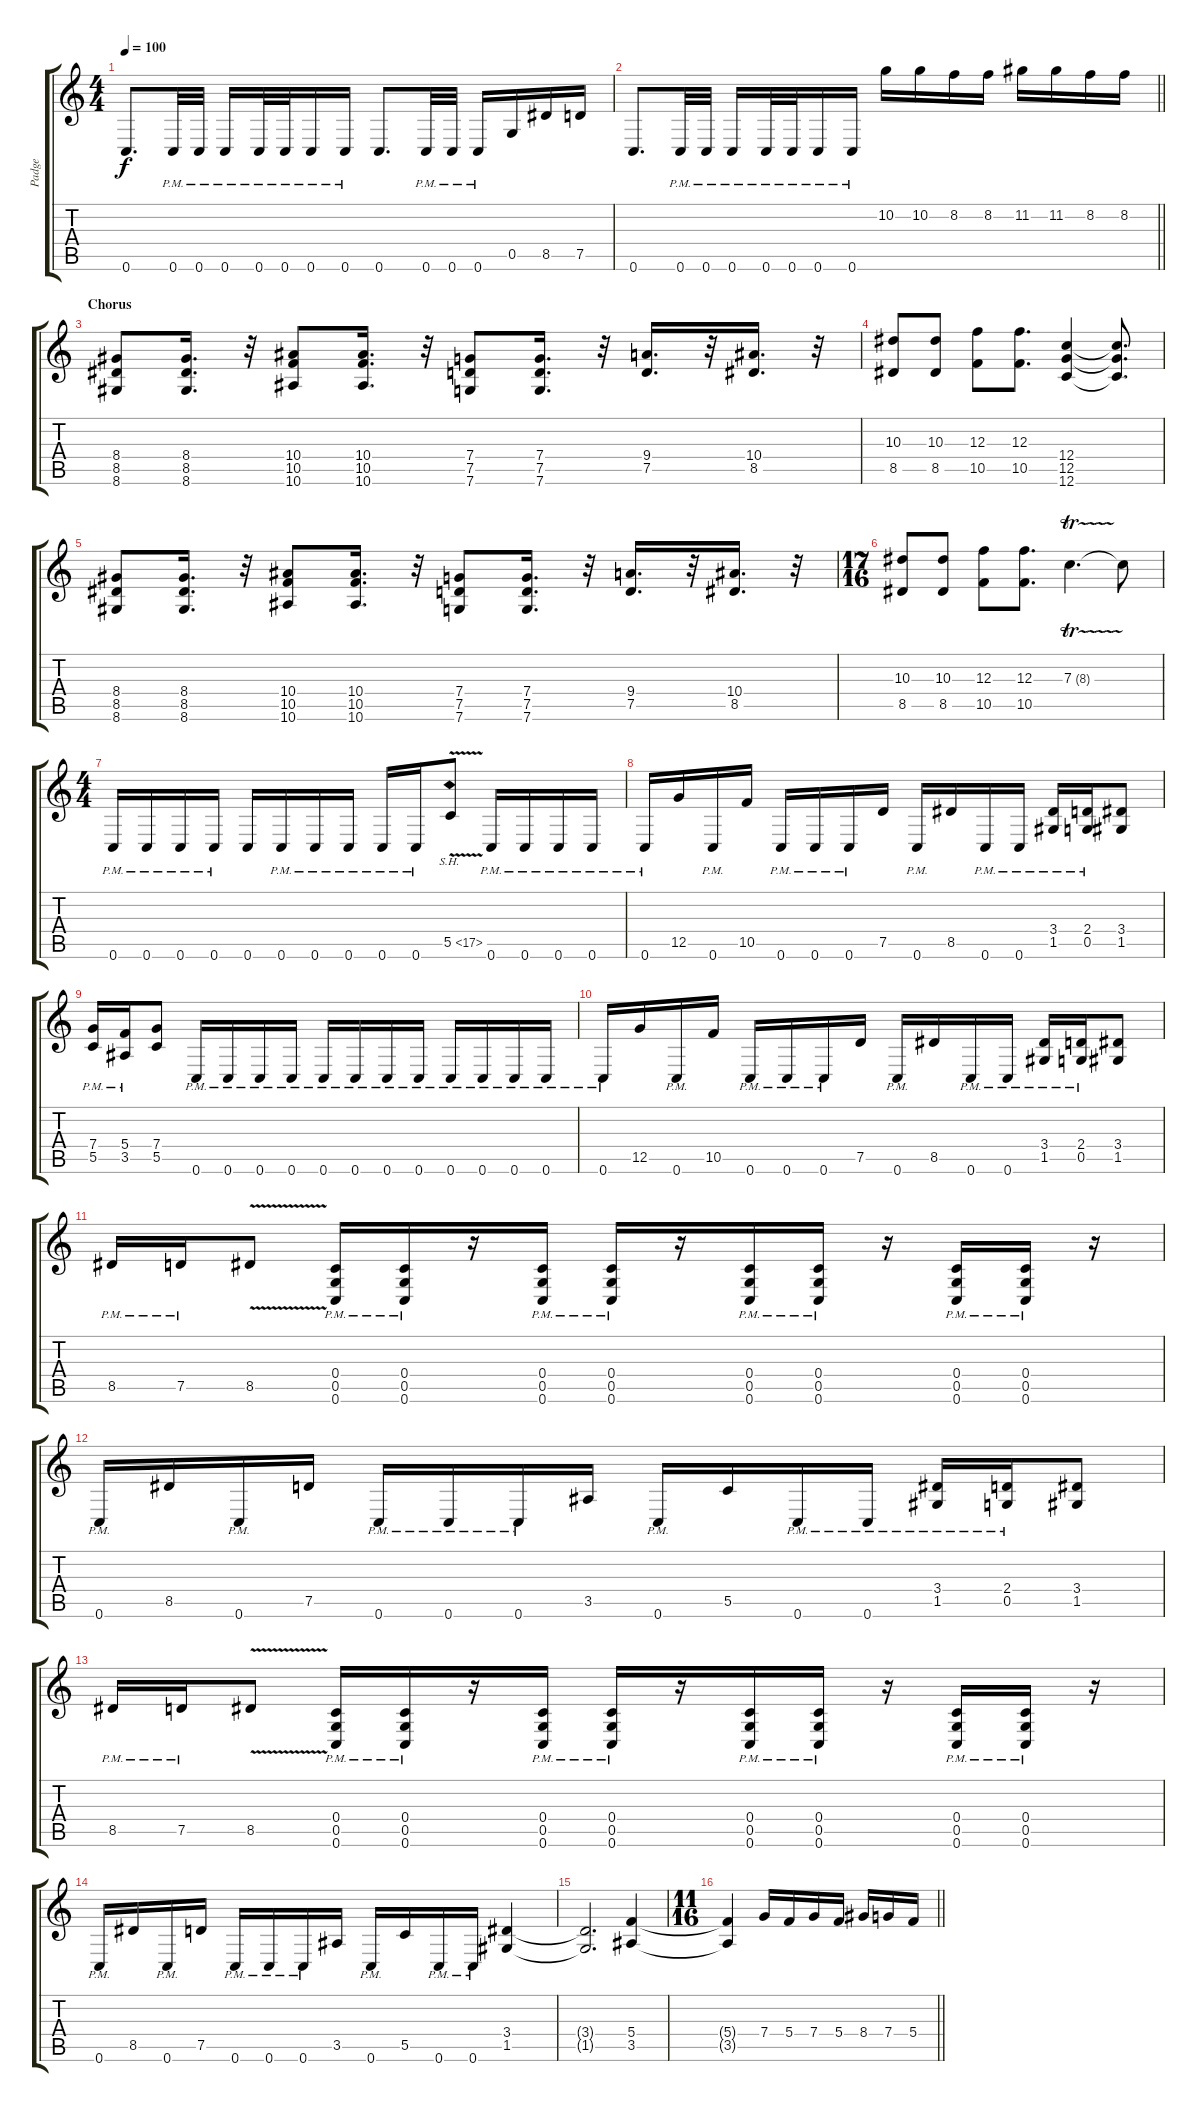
\track ("Padge" "Padge") {instrument distortionguitar}
\staff {score tabs}
\tuning (D4 A3 F3 C3 G2 C2) {hide}
\ts (4 4)
\tempo 100
\clef g2
\ks c
0.6.8{d dy f} 0.6{pm}.32 0.6{pm}.32 0.6{pm}.16 0.6{pm}.32 0.6{pm}.32 0.6{pm}.16 0.6{pm}.16 0.6.8{d} 0.6{pm}.32 0.6{pm}.32 0.6{pm}.16 0.5.16 8.5.16 7.5.16 |
\barLineRight lightlight
0.6.8{d} 0.6{pm}.32 0.6{pm}.32 0.6{pm}.16 0.6{pm}.32 0.6{pm}.32 0.6{pm}.16 0.6{pm}.16 10.2.16 10.2.16 8.2.16 8.2.16 11.2.16 11.2.16 8.2.16 8.2.16 |
\section ("" "Chorus")
(8.4 8.5 8.6).8{instrument distortionguitar} (8.4 8.5 8.6).16{d} r.32 (10.4 10.5 10.6).8 (10.4 10.5 10.6).16{d} r.32 (7.4 7.5 7.6).8 (7.4 7.5 7.6).16{d} r.32 (9.4 7.5).16{d} r.32 (10.4 8.5).16{d} r.32 |
(10.3 8.5).8 (10.3 8.5).8 (12.3 10.5).8 (12.3 10.5).8{d} (12.4 12.5 12.6).4{instrument guitarfretnoise} (12.4{t} 12.5{t} 12.6{t}).8{d} |
(8.4 8.5 8.6).8{instrument distortionguitar} (8.4 8.5 8.6).16{d} r.32 (10.4 10.5 10.6).8 (10.4 10.5 10.6).16{d} r.32 (7.4 7.5 7.6).8 (7.4 7.5 7.6).16{d} r.32 (9.4 7.5).16{d} r.32 (10.4 8.5).16{d} r.32 |
\ts (17 16)
(10.3 8.5).8 (10.3 8.5).8 (12.3 10.5).8 (12.3 10.5).8{d} 7.3{tr (8 32)}.4{d} 7.3{t}.8 |
\ts (4 4)
0.6{pm}.16 0.6{pm}.16 0.6{pm}.16 0.6{pm}.16 0.6.16 0.6{pm}.16 0.6{pm}.16 0.6{pm}.16 0.6{pm}.16 0.6{pm}.16 5.5{sh 12 v}.8 0.6{pm}.16 0.6{pm}.16 0.6{pm}.16 0.6{pm}.16 |
0.6{pm}.16 12.5.16 0.6{pm}.16 10.5.16 0.6{pm}.16 0.6{pm}.16 0.6{pm}.16 7.5.16 0.6{pm}.16 8.5.16 0.6{pm}.16 0.6{pm}.16 (3.4{pm} 1.5{pm}).16 (2.4{pm} 0.5{pm}).16 (3.4 1.5).8 |
(7.4{pm} 5.5{pm}).16 (5.4{pm} 3.5{pm}).16 (7.4 5.5).8 0.6{pm}.16 0.6{pm}.16 0.6{pm}.16 0.6{pm}.16 0.6{pm}.16 0.6{pm}.16 0.6{pm}.16 0.6{pm}.16 0.6{pm}.16 0.6{pm}.16 0.6{pm}.16 0.6{pm}.16 |
0.6{pm}.16 12.5.16 0.6{pm}.16 10.5.16 0.6{pm}.16 0.6{pm}.16 0.6{pm}.16 7.5.16 0.6{pm}.16 8.5.16 0.6{pm}.16 0.6{pm}.16 (3.4{pm} 1.5{pm}).16 (2.4{pm} 0.5{pm}).16 (3.4 1.5).8 |
8.5{pm}.16 7.5{pm}.16 8.5{v}.8 (0.4{pm} 0.5{pm} 0.6{pm}).16 (0.4{pm} 0.5{pm} 0.6{pm}).16 r.16 (0.4{pm} 0.5{pm} 0.6{pm}).16 (0.4{pm} 0.5{pm} 0.6{pm}).16 r.16 (0.4{pm} 0.5{pm} 0.6{pm}).16 (0.4{pm} 0.5{pm} 0.6{pm}).16 r.16 (0.4{pm} 0.5{pm} 0.6{pm}).16 (0.4{pm} 0.5{pm} 0.6{pm}).16 r.16 |
0.6{pm}.16 8.5.16 0.6{pm}.16 7.5.16 0.6{pm}.16 0.6{pm}.16 0.6{pm}.16 3.5.16 0.6{pm}.16 5.5.16 0.6{pm}.16 0.6{pm}.16 (3.4{pm} 1.5{pm}).16 (2.4{pm} 0.5{pm}).16 (3.4 1.5).8 |
8.5{pm}.16 7.5{pm}.16 8.5{v}.8 (0.4{pm} 0.5{pm} 0.6{pm}).16 (0.4{pm} 0.5{pm} 0.6{pm}).16 r.16 (0.4{pm} 0.5{pm} 0.6{pm}).16 (0.4{pm} 0.5{pm} 0.6{pm}).16 r.16 (0.4{pm} 0.5{pm} 0.6{pm}).16 (0.4{pm} 0.5{pm} 0.6{pm}).16 r.16 (0.4{pm} 0.5{pm} 0.6{pm}).16 (0.4{pm} 0.5{pm} 0.6{pm}).16 r.16 |
0.6{pm}.16 8.5.16 0.6{pm}.16 7.5.16 0.6{pm}.16 0.6{pm}.16 0.6{pm}.16 3.5.16 0.6{pm}.16 5.5.16 0.6{pm}.16 0.6{pm}.16 (3.4 1.5).4 |
(3.4{t} 1.5{t}).2{d} (5.4 3.5).4 |
\ts (11 16)
\barLineRight lightlight
(5.4{t} 3.5{t}).4 7.4.16 5.4.16 7.4.16 5.4.16 8.4.16 7.4.16 5.4.16
